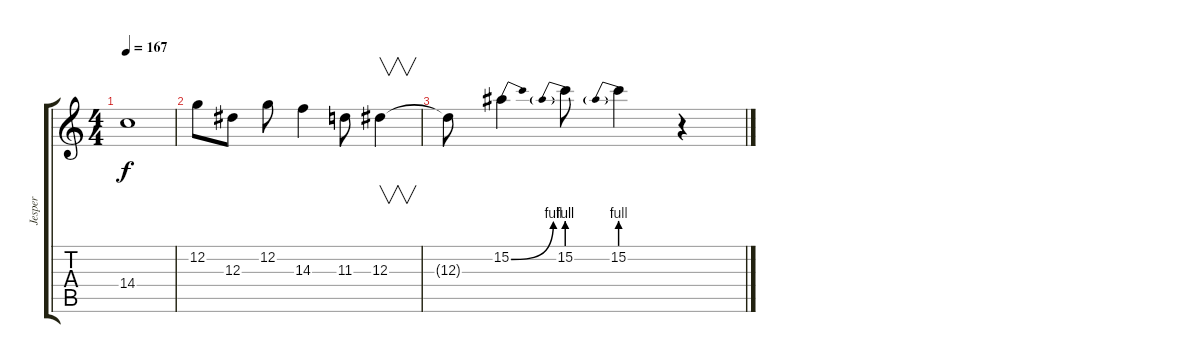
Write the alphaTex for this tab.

\track ("Jesper" "Jesper") {instrument distortionguitar}
\staff {score tabs}
\tuning (C4 G3 Eb3 Bb2 F2 C2) {hide}
\ts (4 4)
\tempo 167
\clef g2
\ks c
14.4{t}.1{dy f} |
12.2.8 12.3.8 12.2.8 14.3.4 11.3.8 12.3.4{v} |
12.3{t}.8 15.2{be (bend 0 0 60 4)}.4 15.2{be (prebend 0 4 60 4)}.8 15.2{be (prebend 0 4 60 4)}.4 r.4
